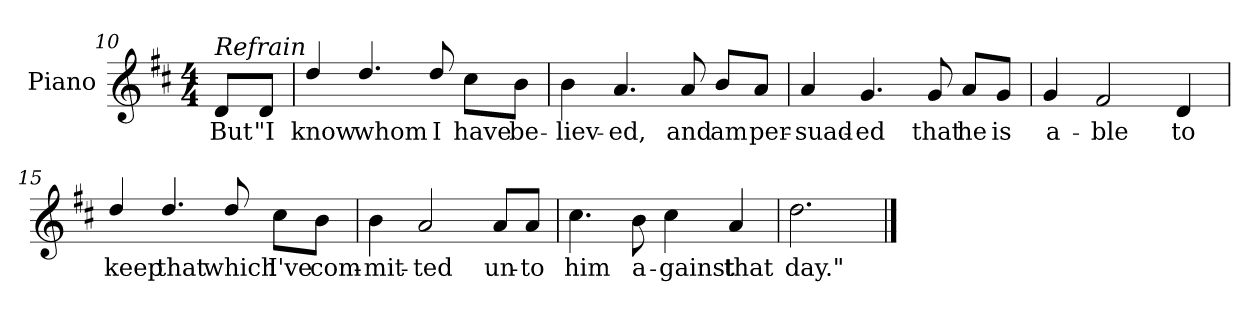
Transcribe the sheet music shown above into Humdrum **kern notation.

**kern	**text
*part1	*part1
*staff1	*staff1
*I"Piano	*
*I'Pno.	*
!!LO:LB:g=z
*clefG2	*
*k[f#c#]	*
*D:	*
*M4/4	*
=10	=10
!LO:TX:a:i:t=Refrain	!
!	!LO:LY:b:color=#000000
8di/L	But
!	!LO:LY:b:color=#000000
8di/J	"I
=11	=11
!	!LO:LY:b:color=#000000
4ddi/	know
!	!LO:LY:b:color=#000000
4.ddi/	whom
!	!LO:LY:b:color=#000000
8ddi/	I
!	!LO:LY:b:color=#000000
8cc#i\L	have
!	!LO:LY:b:color=#000000
8bi\J	be-
=12	=12
!	!LO:LY:b:color=#000000
4bi\	-liev-
!	!LO:LY:b:color=#000000
4.ai/	-ed,
!	!LO:LY:b:color=#000000
8ai/	and
!	!LO:LY:b:color=#000000
8bi/L	am
!	!LO:LY:b:color=#000000
8ai/J	per-
!!LO:LB:g=z
=13	=13
!	!LO:LY:b:color=#000000
4ai/	-suad-
!	!LO:LY:b:color=#000000
4.gi/	-ed
!	!LO:LY:b:color=#000000
8gi/	that
!	!LO:LY:b:color=#000000
8ai/L	he
!	!LO:LY:b:color=#000000
8gi/J	is
=14	=14
!	!LO:LY:b:color=#000000
4gi/	a-
!	!LO:LY:b:color=#000000
2f#i/	-ble
!	!LO:LY:b:color=#000000
4di/	to
=15	=15
!	!LO:LY:b:color=#000000
4ddi/	keep
!	!LO:LY:b:color=#000000
4.ddi/	that
!	!LO:LY:b:color=#000000
8ddi/	which
!	!LO:LY:b:color=#000000
8cc#i\L	I've
!	!LO:LY:b:color=#000000
8bi\J	com-
!!LO:LB:g=z
=16	=16
!	!LO:LY:b:color=#000000
4bi\	-mit-
!	!LO:LY:b:color=#000000
2ai/	-ted
!	!LO:LY:b:color=#000000
8ai/L	un-
!	!LO:LY:b:color=#000000
8ai/J	-to
=17	=17
!	!LO:LY:b:color=#000000
4.cc#i\	him
!	!LO:LY:b:color=#000000
8bi\	a-
!	!LO:LY:b:color=#000000
4cc#i\	-gainst
!	!LO:LY:b:color=#000000
4ai/	that
=18	=18
!	!LO:LY:b:color=#000000
2.ddi\	day."
==	==
*-	*-
